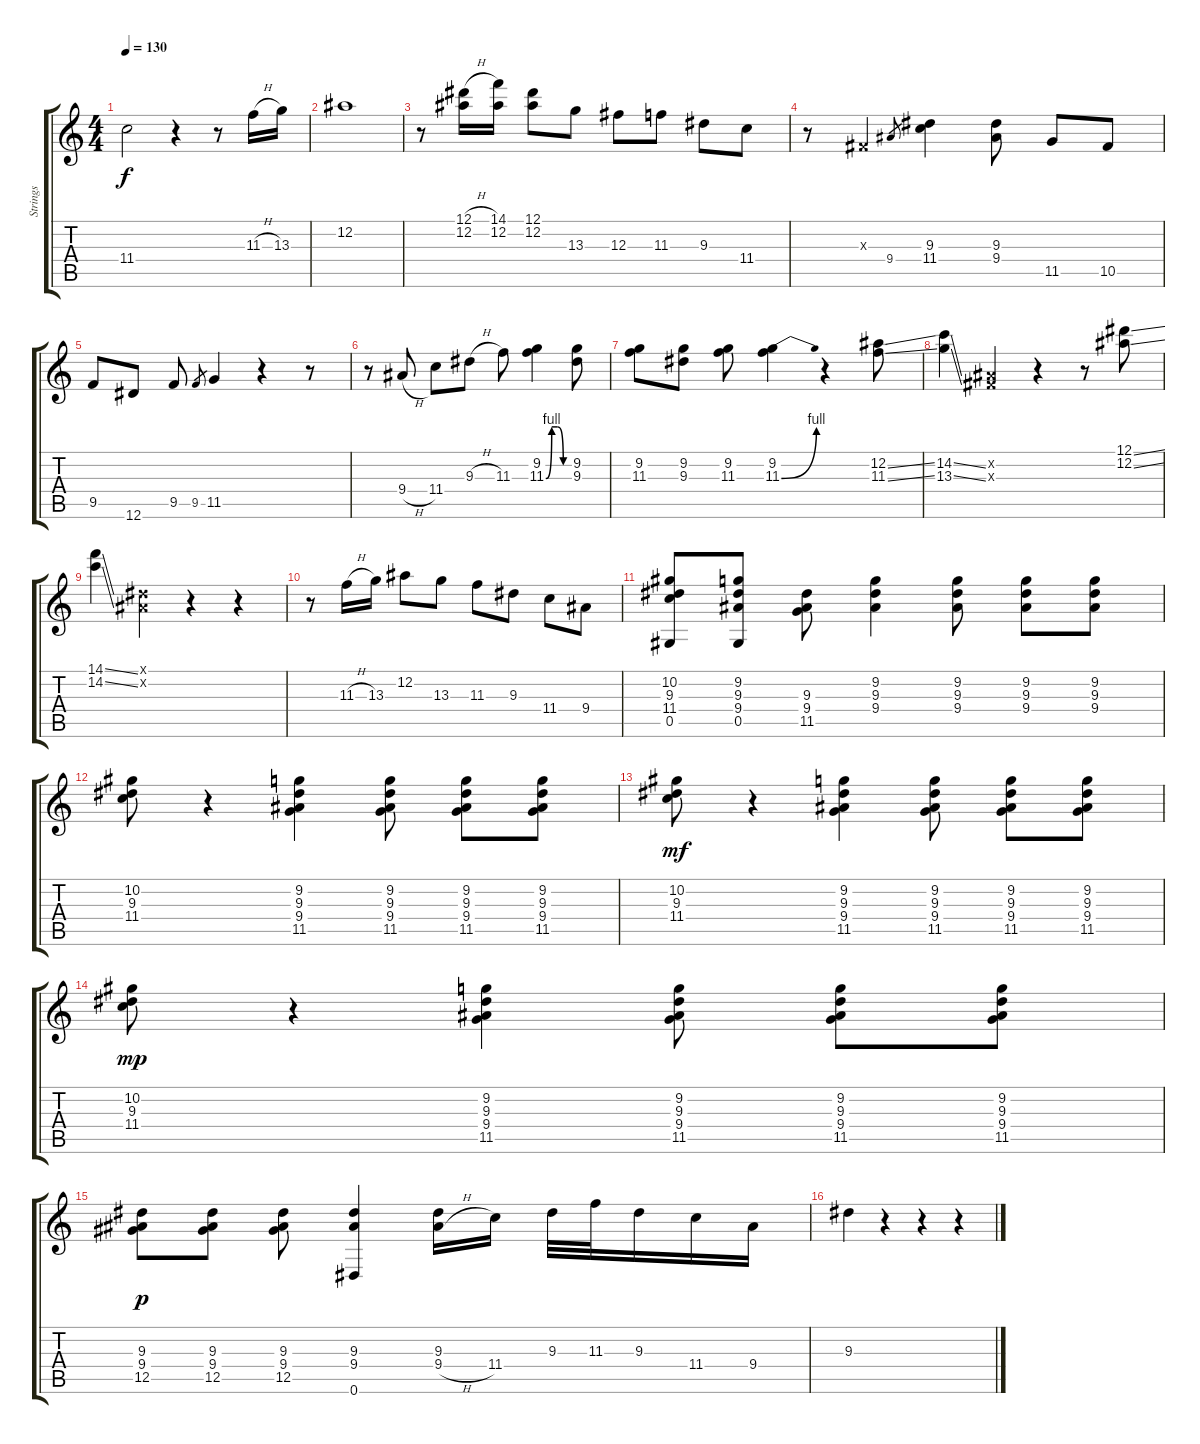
\track ("Strings" "Strings") {instrument overdrivenguitar}
\staff {score tabs}
\tuning (Eb4 Bb3 Gb3 Db3 Ab2 Eb2) {hide}
\ts (4 4)
\tempo 130
\clef g2
\ks c
11.4{t}.2{dy f} r.4 r.8 11.3{h}.16 13.3.16 |
12.2.1 |
r.8 (12.1{h} 12.2).16 (14.1 12.2).16 (12.1 12.2).8 13.3.8 12.3.8 11.3.8 9.3.8 11.4.8 |
r.8 0.3{x}.4 9.4.8{gr} (9.3 11.4).4{volume 13 instrument electricguitarjazz} (9.3 9.4).8 11.5.8 10.5.8 |
9.5.8 12.6.8 9.5.8 9.5.8{gr} 11.5.4 r.4 r.8 |
r.8 9.4{h}.8 11.4.8 9.3{h}.8 11.3.8 (9.2 11.3{be (custom 0 0 15 4 30 4 45 0 60 0)}).4 (9.2 9.3).8 |
(9.2 11.3).8 (9.2 9.3).8 (9.2 11.3).8 (9.2 11.3{be (bend 0 0 60 4)}).4 r.4 (12.2{ss} 11.3{ss}).8 |
(14.2{ss} 13.3{ss}).4 (0.2{x} 0.3{x}).4 r.4 r.8 (12.1{ss} 12.2{ss}).8 |
(14.1{ss} 14.2{ss}).4 (0.1{x} 0.2{x}).4 r.4 r.4 |
r.8 11.3{h}.16 13.3.16 12.2.8 13.3.8 11.3.8 9.3.8 11.4.8 9.4.8 |
(10.2 9.3 11.4 0.5).8 (9.2 9.3 9.4 0.5).8 (9.3 9.4 11.5).8 (9.2 9.3 9.4).4 (9.2 9.3 9.4).8 (9.2 9.3 9.4).8 (9.2 9.3 9.4).8 |
(10.2 9.3 11.4).8 r.4 (9.2 9.3 9.4 11.5).4 (9.2 9.3 9.4 11.5).8 (9.2 9.3 9.4 11.5).8 (9.2 9.3 9.4 11.5).8 |
(10.2 9.3 11.4).8{dy mf} r.4 (9.2 9.3 9.4 11.5).4 (9.2 9.3 9.4 11.5).8 (9.2 9.3 9.4 11.5).8 (9.2 9.3 9.4 11.5).8 |
(10.2 9.3 11.4).8{dy mp} r.4 (9.2 9.3 9.4 11.5).4 (9.2 9.3 9.4 11.5).8 (9.2 9.3 9.4 11.5).8 (9.2 9.3 9.4 11.5).8 |
(9.3 9.4 12.5).8{dy p} (9.3 9.4 12.5).8 (9.3 9.4 12.5).8 (9.3 9.4 0.6).4 (9.3 9.4{h}).16 11.4.16 9.3.32 11.3.32 9.3.16 11.4.16 9.4.16 |
9.3.4 r.4 r.4 r.4
